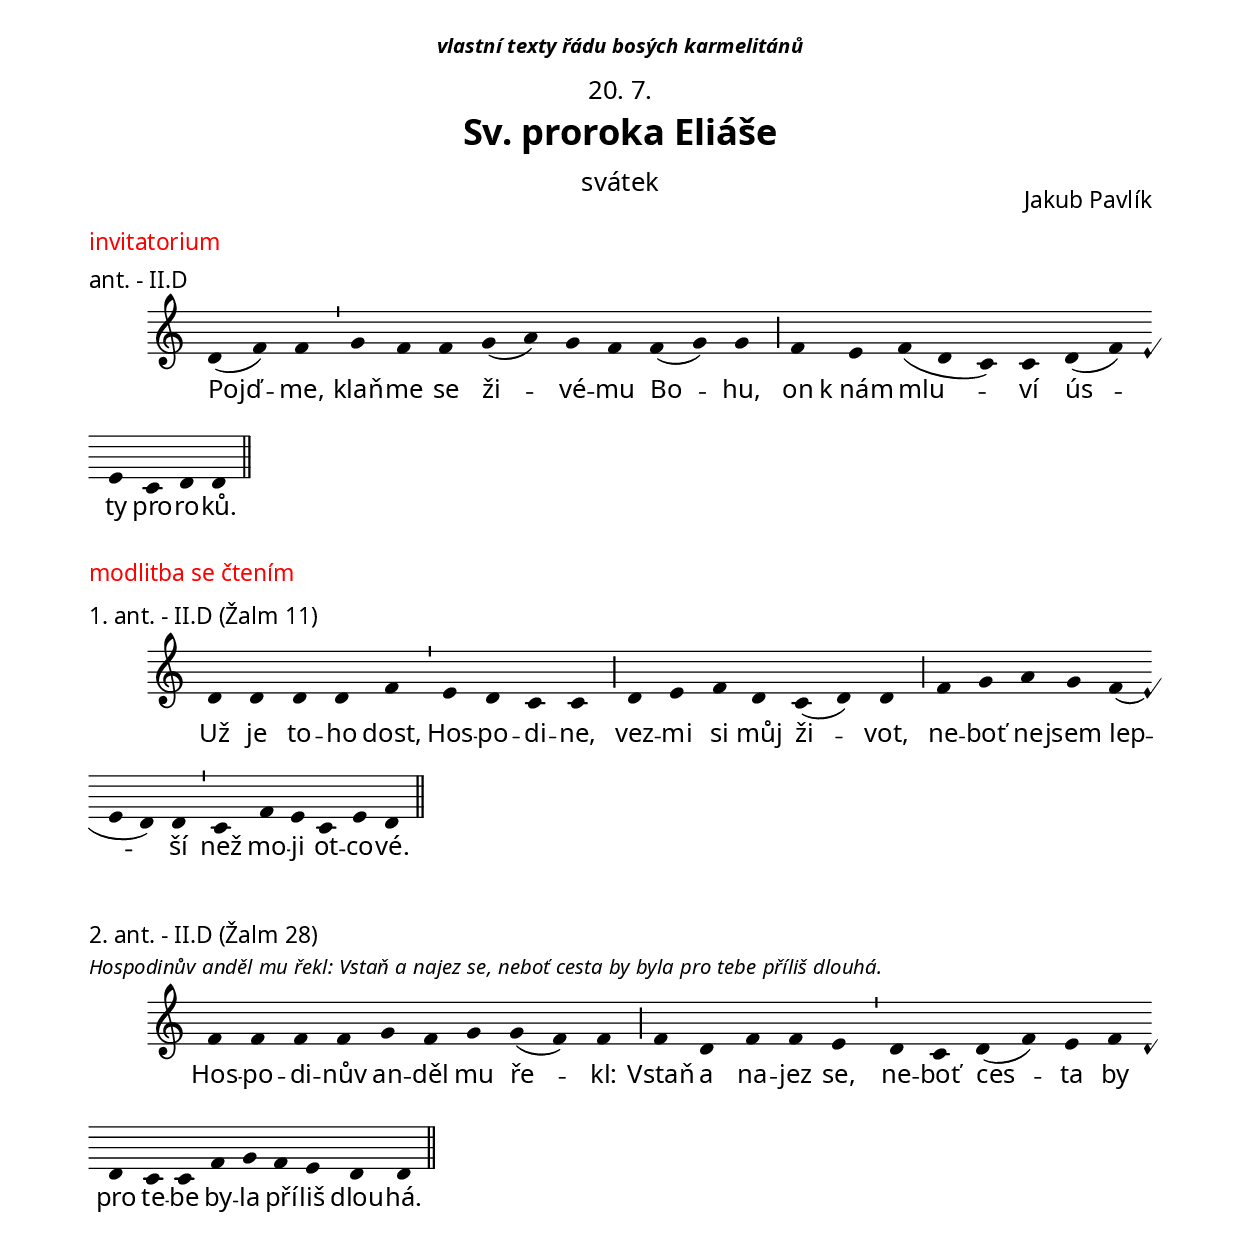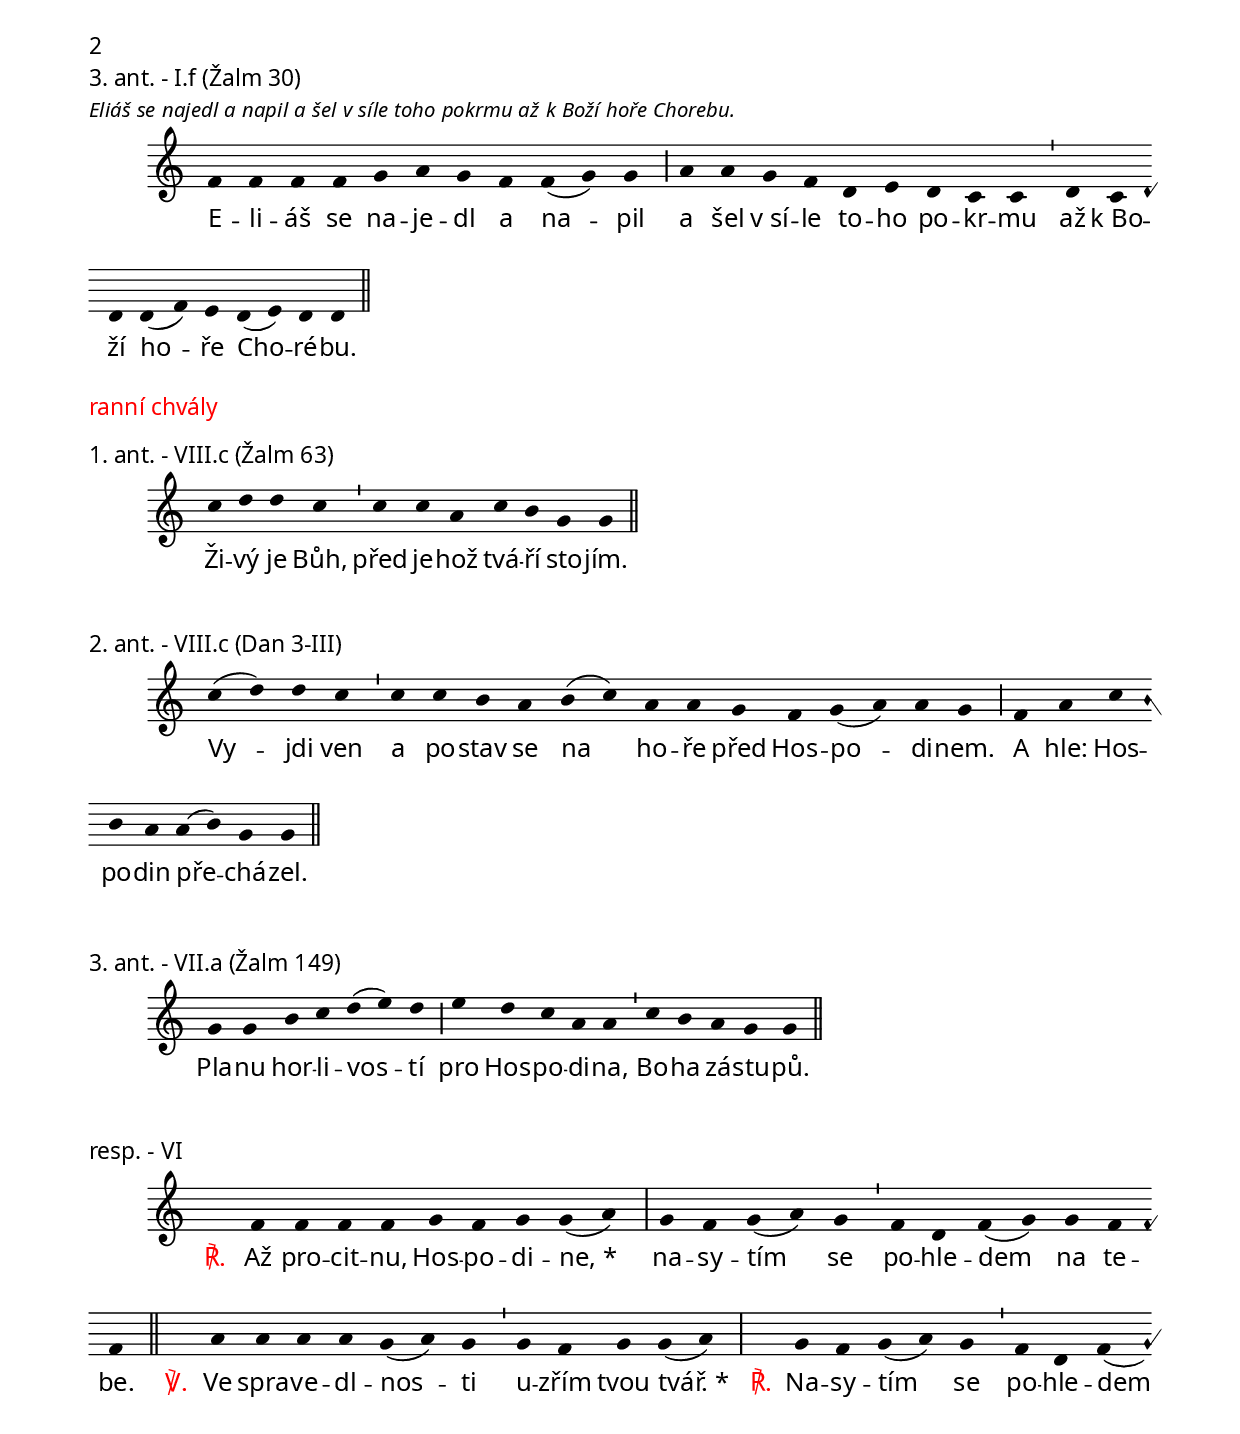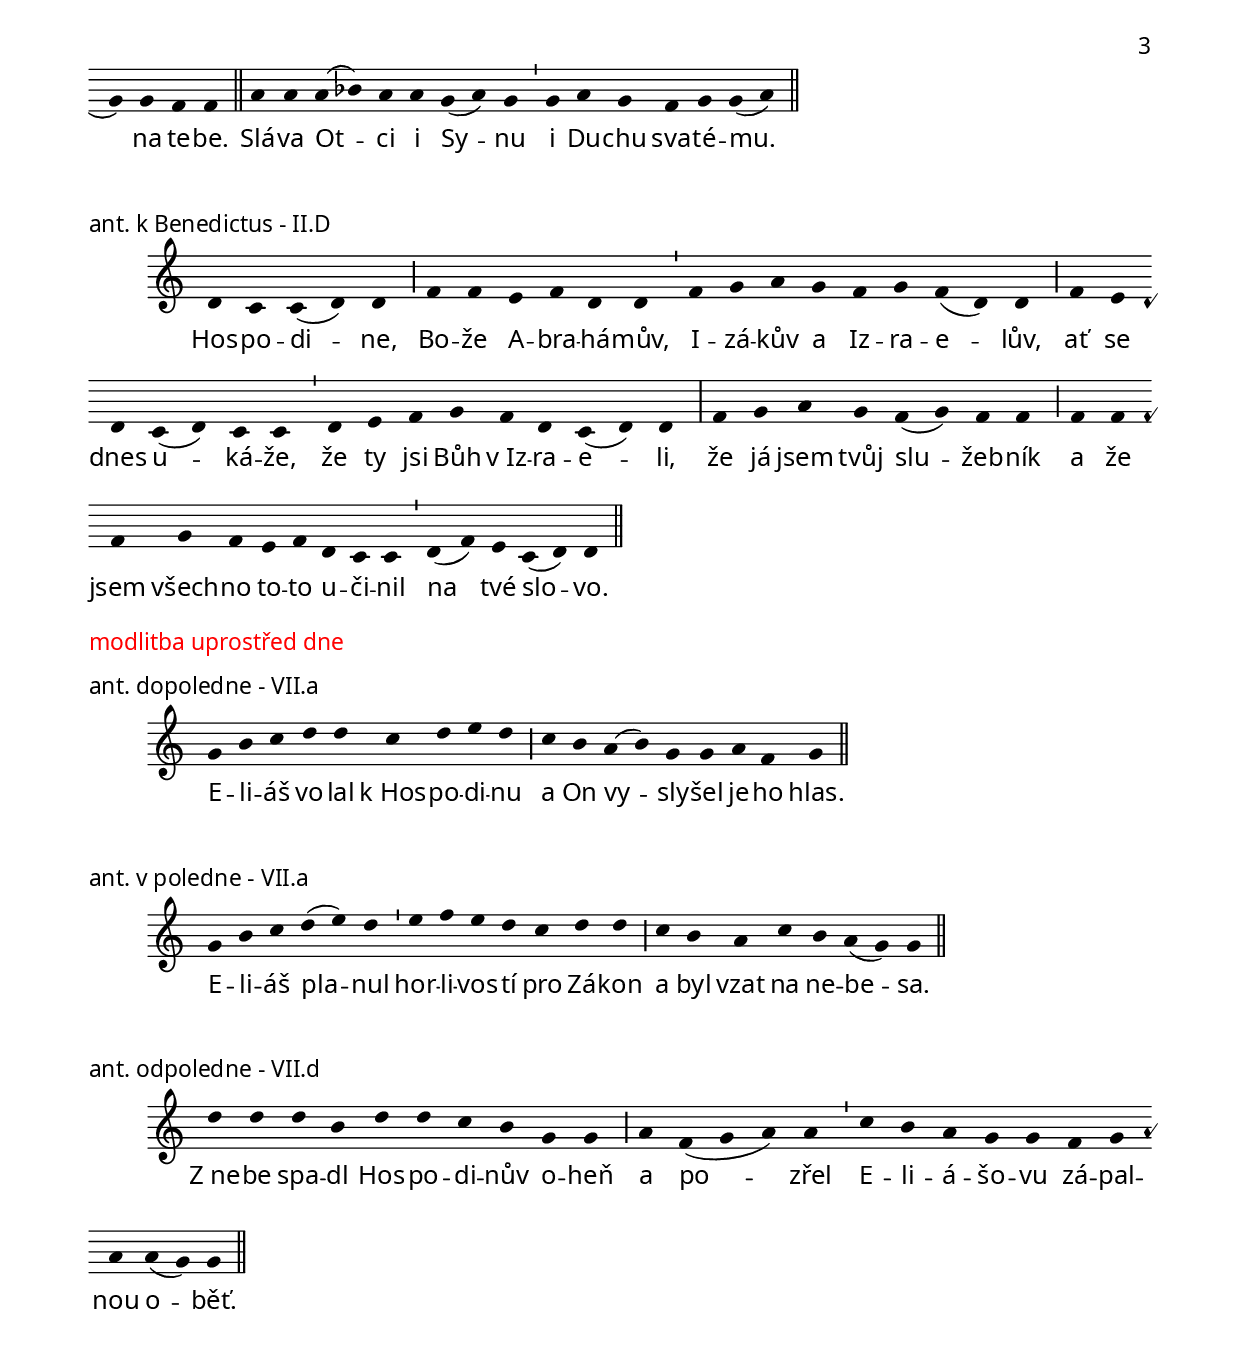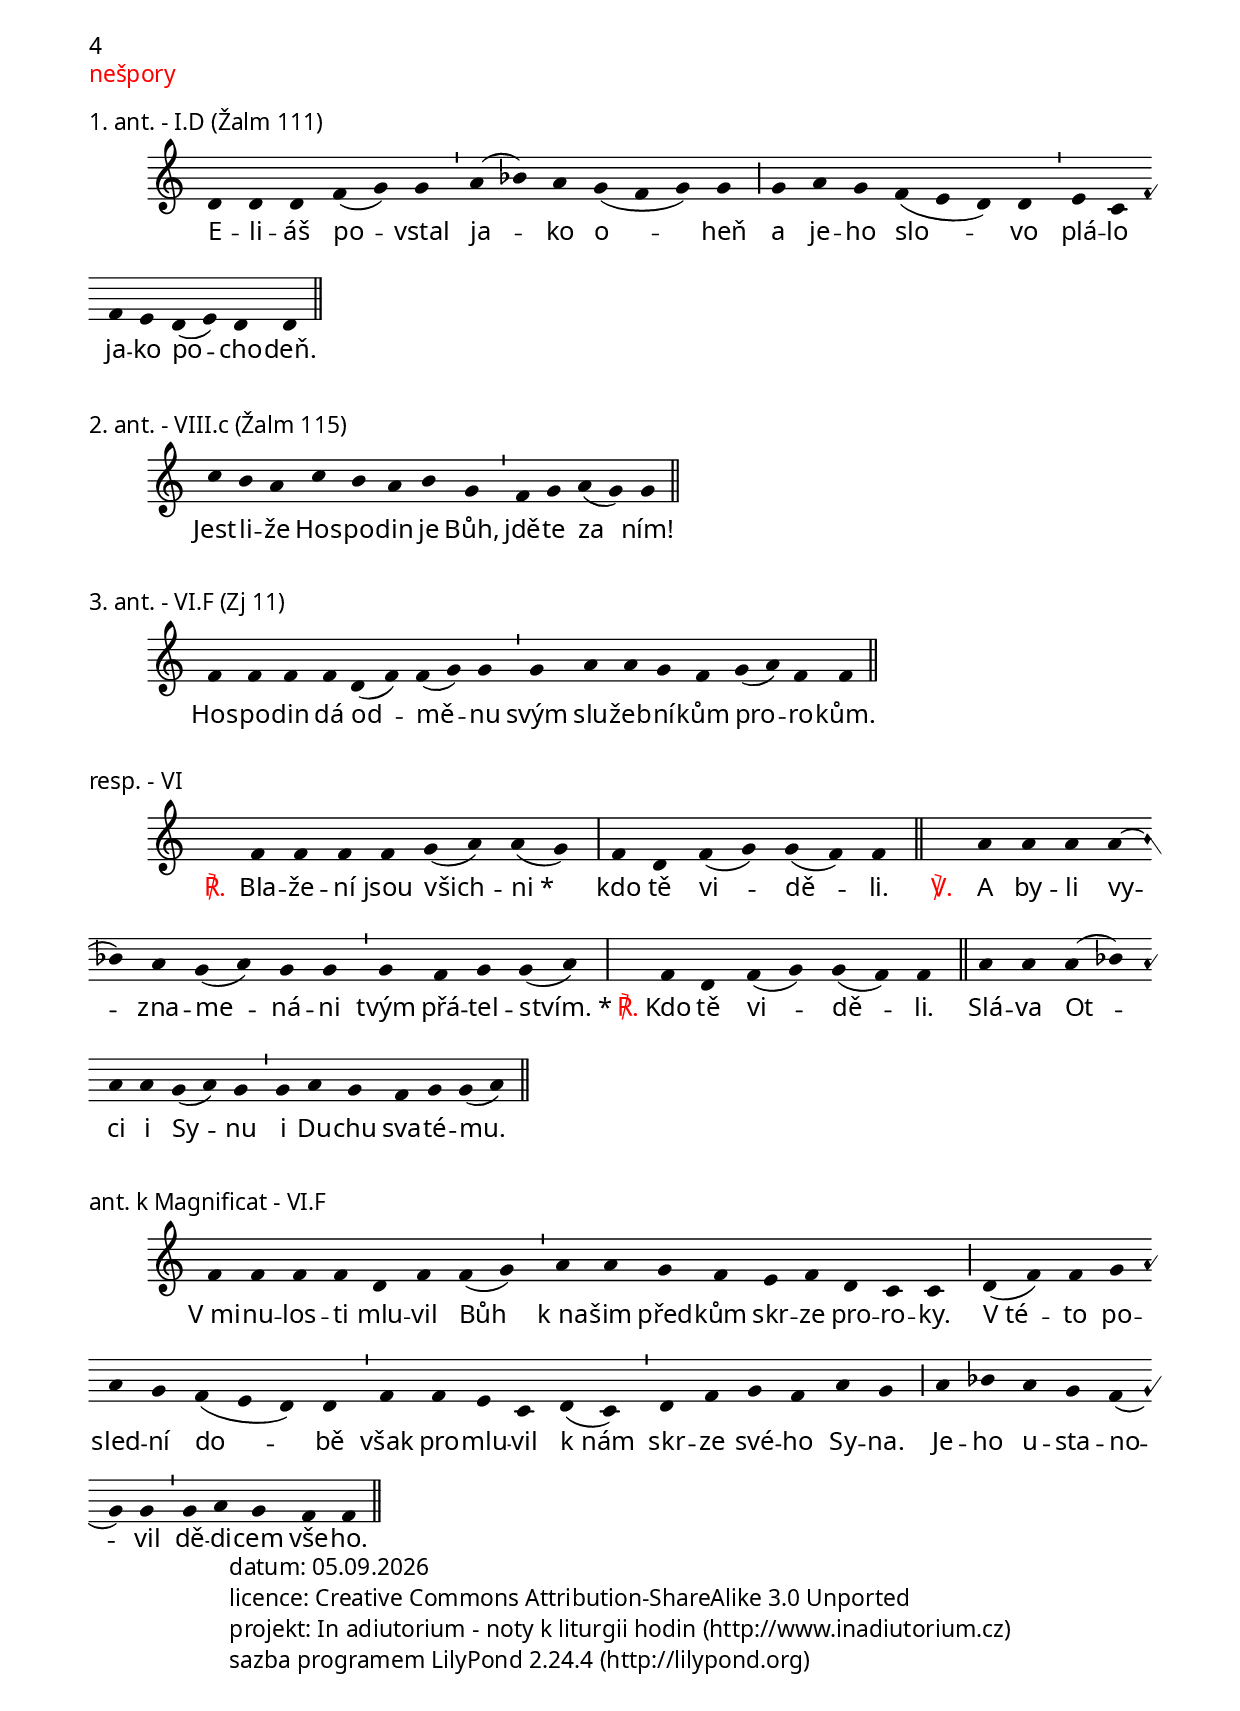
\version "2.19.80"

\include "../../spolecne.ly"
\include "../../spolecne/reholni.ly"
\include "../../dilyresponsorii.ly"
\version "2.12.0"

textyOCD = "vlastní texty řádu bosých karmelitánů"


\header {
  title = \markup\titleSvatek
            "Sv. proroka Eliáše"
            svátek
            "20. 7."
            \textyOCD
  composer = "Jakub Pavlík"
}

\markup {\nadpisHodinka {"invitatorium"}}

\score {
  \relative c' {
    \choralniRezim
    d4( f) f \barMin
    g f f g( a) g f f( g) g \barMaior
    f e f( d c) c d( f) e c d d \barFinalis
  }
  \addlyrics {
    Pojď -- me,
    klaň -- me se ži -- vé -- mu Bo -- hu,
    on k_nám mlu -- ví ús -- ty pro -- ro -- ků.
  }
  \header {
    quid = "ant."
    modus = "II"
    differentia = "D"
    psalmus = ""
    placet = "spíš lépe"
    id = "invit"
    piece = \markup\sestavTitulekBezZalmu
  }
}

\markup {\nadpisHodinka {"modlitba se čtením"}}

\score {
  \relative c' {
    \choralniRezim
    d4 d d d f \barMin
    e d c c \barMaior
    d e f d c( d) d \barMaior
    f g a g f( e d) d \barMin
    c f e c e d \barFinalis
  }
  \addlyrics {
    Už je to -- ho dost,
    Hos -- po -- di -- ne,
    vez -- mi si můj ži -- vot,
    ne -- boť ne -- jsem lep -- ší
    než mo -- ji ot -- co -- vé.
  }
  \header {
    quid = "1. ant."
    modus = "II"
    differentia = "D"
    psalmus = "Žalm 11"
    id = "mc-a1"
    piece = \markup\sestavTitulek
  }
}

\score {
  \relative c' {
    \choralniRezim
    f4 f f f g f g g( f) f \barMaior
    f d f f e \barMin
    d c d( f) e f d c c f g f e d d \barFinalis
  }
  \addlyrics {
    Hos -- po -- di -- nův an -- děl mu ře -- kl:
    Vstaň a na -- jez se,
    ne -- boť ces -- ta by pro te -- be by -- la pří -- liš dlou -- há.
  }
  \header {
    textus_approbatus = "Hospodinův anděl mu řekl: Vstaň a najez se,
    neboť cesta by byla pro tebe příliš dlouhá."
    quid = "2. ant."
    modus = "II"
    differentia = "D"
    psalmus = "Žalm 28"
    placet = "ještě to není úplně ono"
    id = "mc-a2"
    piece = \markup\sestavTitulek
  }
}

\score {
  \relative c' {
    \choralniRezim
    f4 f f f g a g f f( g) g \barMaior
    a a g f d e d c c \barMin
    d c d d( f) e d( e) d d \barFinalis
  }
  \addlyrics {
    E -- li -- áš se na -- je -- dl a na -- pil
    a šel v_sí -- le to -- ho po -- kr -- mu
    až k_Bo -- ží ho -- ře Cho -- ré -- bu.
  }
  \header {
    textus_approbatus = "Eliáš se najedl a napil
    a šel v síle toho pokrmu až k Boží hoře Chorebu."
    quid = "3. ant."
    modus = "I"
    differentia = "f"
    psalmus = "Žalm 30"
    id = "mc-a3"
    piece = \markup\sestavTitulek
  }
}

\markup {\nadpisHodinka {"ranní chvály"}}

\score {
  \relative c'' {
    \choralniRezim
    c4 d d c \barMin
    c c a c b g g \barFinalis
  }
  \addlyrics {
    Ži -- vý je Bůh,
    před je -- hož tvá -- ří sto -- jím.
  }
  \header {
    quid = "1. ant."
    modus = "VIII"
    differentia = "c"
    psalmus = "Žalm 63"
    id = "rch-a1"
    piece = \markup\sestavTitulek
  }
}

\score {
  \relative c'' {
    \choralniRezim
    c4( d) d c \barMin
    c c b a b( c) a a g f g( a) a g \barMaior
    f a
    c b a a( b) g g \barFinalis
  }
  \addlyrics {
    Vy -- jdi ven
    a po -- stav se na ho -- ře před Hos -- po -- di -- nem.
    A hle:
    Hos -- po -- din pře -- chá -- zel.
  }
  \header {
    quid = "2. ant."
    modus = "VIII"
    differentia = "c"
    psalmus = "Dan 3-III"
    id = "rch-a2"
    piece = \markup\sestavTitulek
  }
}

\score {
  \relative c'' {
    \choralniRezim
    g4 g b c d( e) d \barMaior
    e d c a a \barMin
    c b a g g \barFinalis
  }
  \addlyrics {
    Pla -- nu hor -- li -- vos -- tí
    pro Hos -- po -- di -- na,
    Bo -- ha zá -- stu -- pů.
  }
  \header {
    quid = "3. ant."
    modus = "VII"
    differentia = "a"
    psalmus = "Žalm 149"
    id = "rch-a3"
    piece = \markup\sestavTitulek
  }
}

\score {
  \relative c' {
    \choralniRezim

    % R
    \neviditelna f
    f4 f f f g f g g( a) \barMax
    g f g( a) g \barMin f d f( g) g f f \barFinalis
    % V
    \neviditelna a
    a a a a g( a) g \barMin g f g g( a) \barMax
    % R
    \neviditelna a
    g f g( a) g \barMin f d f( g) g f f \barFinalis
    % Slava
    \respVIdoxologie \barFinalis
  }
  \addlyrics {
    \Response Až pro -- cit -- nu, Hos -- po -- di -- ne,_* na -- sy -- tím se po -- hle -- dem na te -- be.
    \Verse Ve spra -- ve -- dl -- nos -- ti u -- zřím tvou tvář._*
    \Response Na -- sy -- tím se po -- hle -- dem na te -- be.
    \textRespDoxologie
  }
  \header {
    quid = "resp."
    modus = "VI"
    id = "rch-r"
    piece = \markup {\sestavTitulekResp}
  }
}

\score {
  \relative c' {
    \choralniRezim
    d4 c c( d) d \barMaior
    f f e f d d \barMin
    f g a g f g f( d) d \barMaior
    f e d c( d) c c \barMin
    d e f g f d c( d) d \barMax
    f g a g f( g) f f \barMaior
    f f f g f e f d c c \barMin
    d( f) e c( d) d \barFinalis
  }
  \addlyrics {
    Hos -- po -- di -- ne,
    Bo -- že A -- bra -- há -- mův,
    I -- zá -- kův a Iz -- ra -- e -- lův,
    ať se dnes u -- ká -- že,
    že ty jsi Bůh v_Iz -- ra -- e -- li,
    že já jsem tvůj slu -- žeb -- ník
    a že jsem všech -- no to -- to u -- či -- nil
    na tvé slo -- vo.
  }
  \header {
    quid = "ant. k Benedictus"
    modus = "II"
    differentia = "D"
    psalmus = ""
    id = "rch-aben"
    piece = \markup\sestavTitulekBezZalmu
  }
}

\markup {\nadpisHodinka {"modlitba uprostřed dne"}}

\score {
  \relative c'' {
    \choralniRezim
    g4 b c d d c d e d \barMaior
    c b a( b) g g a f g \barFinalis
  }
  \addlyrics {
    E -- li -- áš vo -- lal k_Hos -- po -- di -- nu
    a On vy -- sly -- šel je -- ho hlas.
  }
  \header {
    quid = "ant. dopoledne"
    modus = "VII"
    differentia = "a"
    psalmus = ""
    id = "tercie"
    piece = \markup\sestavTitulekBezZalmu
  }
}

\score {
  \relative c'' {
    \choralniRezim
    g4 b c d( e) d \barMin
    e f e d c d d \barMaior
    c b a c b a( g) g \barFinalis
  }
  \addlyrics {
    E -- li -- áš pla -- nul
    hor -- li -- vos -- tí pro Zá -- kon
    a byl vzat na ne -- be -- sa.
  }
  \header {
    quid = "ant. v poledne"
    modus = "VII"
    differentia = "a"
    psalmus = ""
    placet = "melodie _pro Zákon_ moc nefunguje rytmicky; závěr by mohl být uspokojivější"
    id = "sexta"
    piece = \markup\sestavTitulekBezZalmu
  }
}

\score {
  \relative c'' {
    \choralniRezim
    d4 d d b d d c b g g \barMaior
    a f( g a) a \barMin
    c b a g g f g a a( g) g \barFinalis
  }
  \addlyrics {
    Z_ne -- be spa -- dl Hos -- po -- di -- nův o -- heň
    a po -- zřel
    E -- li -- á -- šo -- vu zá -- pal -- nou o -- běť.
  }
  \header {
    quid = "ant. odpoledne"
    modus = "VII"
    differentia = "d"
    psalmus = ""
    id = "nona"
    piece = \markup\sestavTitulekBezZalmu
  }
}

\pageBreak % ZLOM

\markup {\nadpisHodinka {"nešpory"}}

\score {
  \relative c' {
    \choralniRezim
    d4 d d f( g) g \barMin a( bes) a g( f g) g \barMaior
    g a g f( e d) d \barMin
    e c f e d( e) d d \barFinalis
  }
  \addlyrics {
    E -- li -- áš po -- vstal ja -- ko o -- heň
    a je -- ho slo -- vo
    plá -- lo ja -- ko po -- cho -- deň.
  }
  \header {
    quid = "1. ant."
    modus = "I"
    differentia = "D"
    psalmus = "Žalm 111"
    id = "ne-a1"
    piece = \markup\sestavTitulek
  }
}

\score {
  \relative c'' {
    \choralniRezim
    c4 b a c b a b g \barMin
    f g a( g) g \barFinalis
  }
  \addlyrics {
    Jest -- li -- že Hos -- po -- din je Bůh,
    jdě -- te za ním!
  }
  \header {
    quid = "2. ant."
    modus = "VIII"
    differentia = "c"
    psalmus = "Žalm 115"
    id = "ne-a2"
    piece = \markup\sestavTitulek
  }
}

\score {
  \relative c' {
    \choralniRezim
    f4 f f f d( f) f( g) g \barMin
    g a a g f g( a) f f \barFinalis
  }
  \addlyrics {
    Hos -- po -- din dá od -- mě -- nu
    svým slu -- žeb -- ní -- kům pro -- ro -- kům.
  }
  \header {
    quid = "3. ant."
    modus = "VI"
    differentia = "F"
    psalmus = "Zj 11"
    placet = "2 nic moc"
    id = "ne-a3"
    piece = \markup\sestavTitulek
  }
}

\score {
  \relative c' {
    \choralniRezim

    % R
    \neviditelna f
    f4 f f f g( a) a( g) \barMax
    f d f( g) g( f) f \barFinalis
    % V
    \neviditelna a
    a4 a a a( bes) a g( a) g g \barMin g f g g( a) \barMax
    % R
    \neviditelna a
    f d f( g) g( f) f \barFinalis
    % Slava
    \respVIdoxologie \barFinalis
  }
  \addlyrics {
    \Response Bla -- že -- ní jsou všich -- ni_* kdo tě vi -- dě -- li.
    \Verse A by -- li vy -- zna -- me -- ná -- ni tvým přá -- tel -- stvím._*
    \Response Kdo tě vi -- dě -- li.
    \textRespDoxologie
  }
  \header {
    quid = "resp."
    modus = "VI"
    id = "ne-r"
    piece = \markup {\sestavTitulekResp}
  }
}

\score {
  \relative c' {
    \choralniRezim
    f4 f f f d f f( g) \barMin
    a a g f e f d c c \barMaior
    d( f) f g a g f( e d) d \barMin
    f f e c d( c) \barMin
    d f g f a g \barMaior
    a bes a g f( g) g \barMin
    g a g f f \barFinalis
  }
  \addlyrics {
    V_mi -- nu -- los -- ti mlu -- vil Bůh
    k_na -- šim před -- kům skr -- ze pro -- ro -- ky.
    V_té -- to po -- sled -- ní do -- bě
    však pro -- mlu -- vil k_nám
    skr -- ze své -- ho Sy -- na.
    Je -- ho u -- sta -- no -- vil
    dě -- di -- cem vše -- ho.
  }
  \header {
    quid = "ant. k Magnificat"
    modus = "VI"
    differentia = "F"
    psalmus = ""
    id = "ne-amag"
    piece = \markup\sestavTitulekBezZalmu
  }
}
